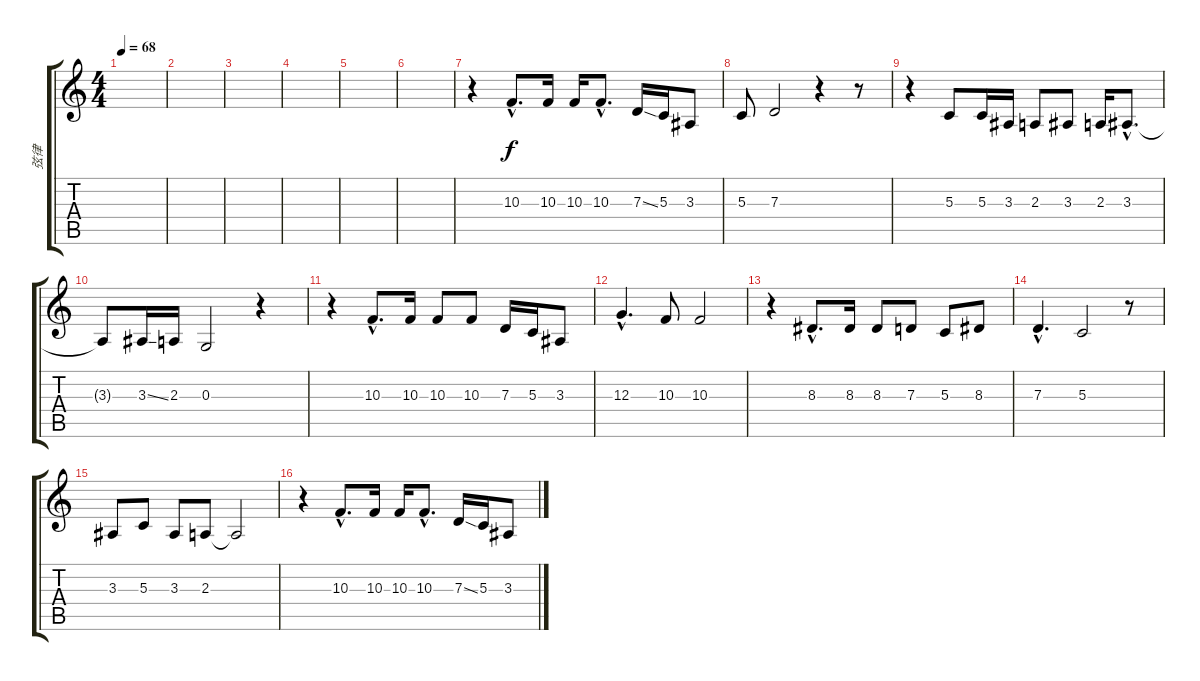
\track ("弦律" "弦律") {instrument accordion}
\staff {score tabs}
\tuning (E4 B3 G3 D3 A2 E2) {hide}
\ts (4 4)
\tempo 68
\clef g2
\ks c
|
|
|
|
|
|
r.4 10.3{hac}.8{d} 10.3.16 10.3.16 10.3{hac}.8{d} 7.3{ss}.16 5.3.16 3.3.8 |
5.3.8 7.3.2 r.4 r.8 |
r.4 5.3.8 5.3.16 3.3.16 2.3.8 3.3.8 2.3.16 3.3{hac}.8{d} |
3.3{t}.8 3.3{ss}.16 2.3.16 0.3.2 r.4 |
r.4 10.3{hac}.8{d} 10.3.16 10.3.8 10.3.8 7.3.16 5.3.16 3.3.8 |
12.3{hac}.4{d} 10.3.8 10.3.2 |
r.4 8.3{hac}.8{d} 8.3.16 8.3.8 7.3.8 5.3.8 8.3.8 |
7.3{hac}.4{d} 5.3.2 r.8 |
3.3.8 5.3.8 3.3.8 2.3.8 2.3{t}.2 |
r.4 10.3{hac}.8{d} 10.3.16 10.3.16 10.3{hac}.8{d} 7.3{ss}.16 5.3.16 3.3.8
